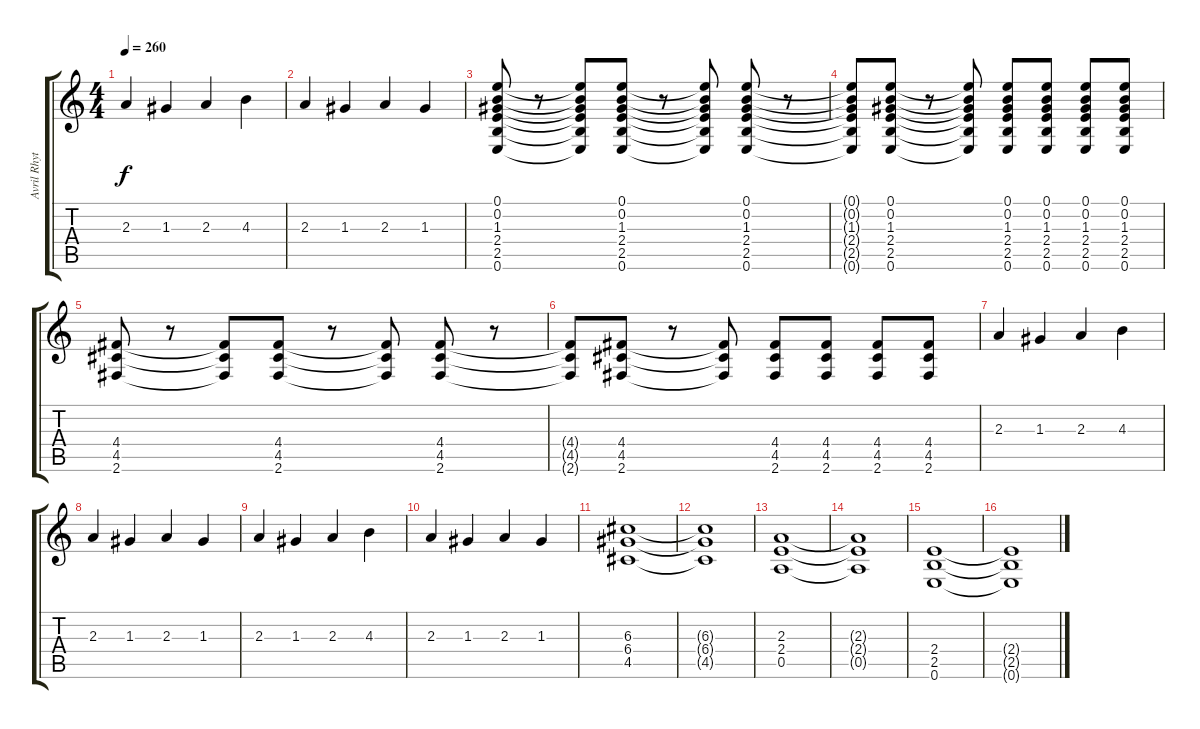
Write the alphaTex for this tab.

\track ("Avril Rhythm 2" "Avril Rhyt") {instrument distortionguitar}
\staff {score tabs}
\tuning (E4 B3 G3 D3 A2 E2) {hide}
\ts (4 4)
\tempo 260
\clef g2
\ks c
2.3.4{dy f} 1.3.4 2.3.4 4.3.4 |
2.3.4 1.3.4 2.3.4 1.3.4 |
(0.1 0.2 1.3 2.4 2.5 0.6).8 r.8 (0.1{t} 0.2{t} 1.3{t} 2.4{t} 2.5{t} 0.6{t}).8 (0.1 0.2 1.3 2.4 2.5 0.6).8 r.8 (0.1{t} 0.2{t} 1.3{t} 2.4{t} 2.5{t} 0.6{t}).8 (0.1 0.2 1.3 2.4 2.5 0.6).8 r.8 |
(0.1{t} 0.2{t} 1.3{t} 2.4{t} 2.5{t} 0.6{t}).8 (0.1 0.2 1.3 2.4 2.5 0.6).8 r.8 (0.1{t} 0.2{t} 1.3{t} 2.4{t} 2.5{t} 0.6{t}).8 (0.1 0.2 1.3 2.4 2.5 0.6).8 (0.1 0.2 1.3 2.4 2.5 0.6).8 (0.1 0.2 1.3 2.4 2.5 0.6).8 (0.1 0.2 1.3 2.4 2.5 0.6).8 |
(4.4 4.5 2.6).8 r.8 (4.4{t} 4.5{t} 2.6{t}).8 (4.4 4.5 2.6).8 r.8 (4.4{t} 4.5{t} 2.6{t}).8 (4.4 4.5 2.6).8 r.8 |
(4.4{t} 4.5{t} 2.6{t}).8 (4.4 4.5 2.6).8 r.8 (4.4{t} 4.5{t} 2.6{t}).8 (4.4 4.5 2.6).8 (4.4 4.5 2.6).8 (4.4 4.5 2.6).8 (4.4 4.5 2.6).8 |
2.3.4 1.3.4 2.3.4 4.3.4 |
2.3.4 1.3.4 2.3.4 1.3.4 |
2.3.4 1.3.4 2.3.4 4.3.4 |
2.3.4 1.3.4 2.3.4 1.3.4 |
(6.3 6.4 4.5).1 |
(6.3{t} 6.4{t} 4.5{t}).1 |
(2.3 2.4 0.5).1 |
(2.3{t} 2.4{t} 0.5{t}).1 |
(2.4 2.5 0.6).1 |
(2.4{t} 2.5{t} 0.6{t}).1
